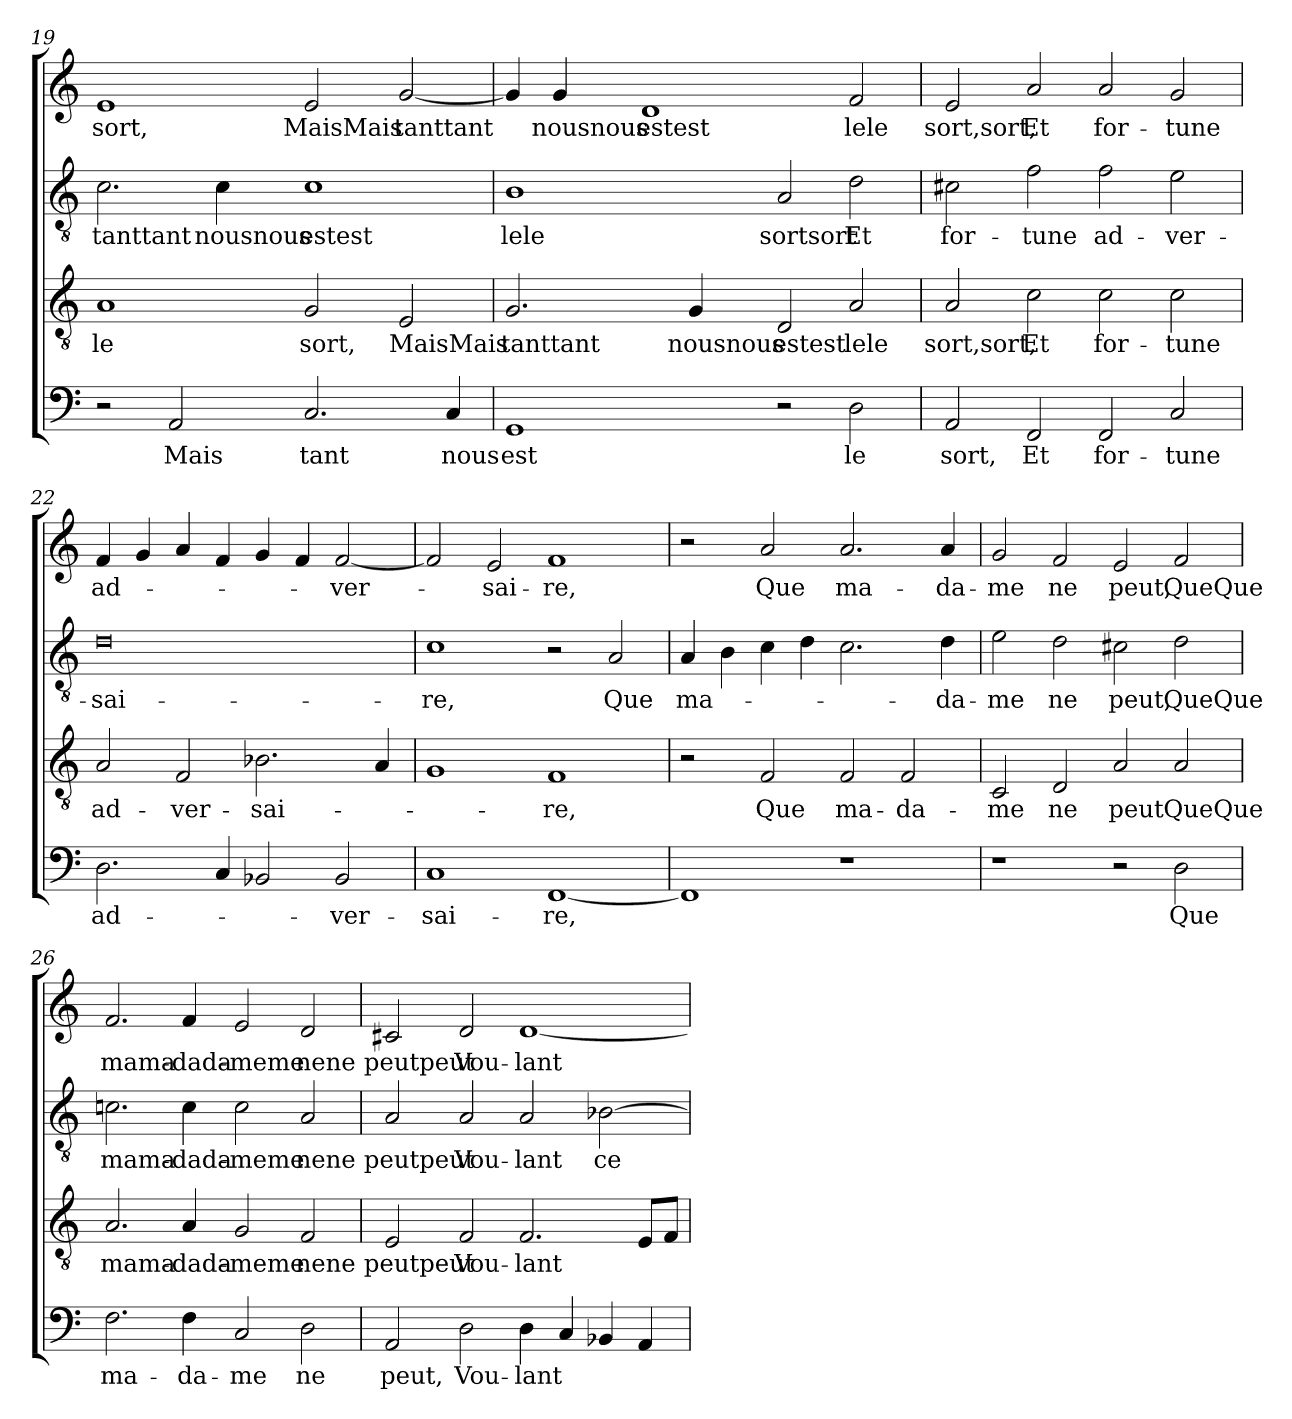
**kern	**text	**kern	**text	**kern	**text	**kern	**text
*part4	*part4	*part3	*part3	*part2	*part2	*part1	*part1
*staff4	*staff4	*staff3	*staff3	*staff2	*staff2	*staff1	*staff1
*clefF4	*	*clefGv2	*	*clefGv2	*	*clefG2	*
*k[]	*	*k[]	*	*k[]	*	*k[]	*
=19	=19	=19	=19	=19	=19	=19	=19
2r	.	1A	le	2.c	tanttant	1e	sort,
2AA	Mais	.	.	.	.	.	.
.	.	.	.	4c	nousnous	.	.
2.C	tant	2G	sort,	1c	estest	2e	MaisMais
.	.	2E	MaisMais	.	.	[2g	tanttant
4C	nous	.	.	.	.	.	.
!!LO:LB:g=z
=20	=20	=20	=20	=20	=20	=20	=20
1GG	est	2.G	tanttant	1B	lele	4g]	.
.	.	.	.	.	.	4g	nousnous
.	.	.	.	.	.	1d	estest
.	.	4G	nousnous	.	.	.	.
2r	.	2D	estest	2A	sortsort	.	.
2D	le	2A	lele	2d	Et	2f	lele
=21	=21	=21	=21	=21	=21	=21	=21
2AA	sort,	2A	sort,sort,	2c#X	for-	2e	sort,sort,
2FF	Et	2c	Et	2f	-tune	2a	Et
2FF	for-	2c	for-	2f	ad-	2a	for-
2C	-tune	2c	-tune	2e	-ver-	2g	-tune
=22	=22	=22	=22	=22	=22	=22	=22
2.D	ad-	2A	ad-	0d	-sai-	4f	ad-
.	.	.	.	.	.	4g	.
.	.	2F	-ver-	.	.	4a	.
4C	.	.	.	.	.	4f	.
2BB-X	.	2.B-X	-sai-	.	.	4g	.
.	.	.	.	.	.	4f	.
2BB-	-ver-	.	.	.	.	[2f	-ver-
.	.	4A	.	.	.	.	.
=23	=23	=23	=23	=23	=23	=23	=23
1C	-sai-	1G	.	1c	-re,	2f]	.
.	.	.	.	.	.	2e	-sai-
[1FF	-re,	1F	-re,	2r	.	1f	-re,
.	.	.	.	2A	Que	.	.
!!LO:PB:g=z
=24	=24	=24	=24	=24	=24	=24	=24
1FF]	.	2r	.	4A	ma-	2r	.
.	.	.	.	4B	.	.	.
.	.	2F	Que	4c	.	2a	Que
.	.	.	.	4d	.	.	.
1r	.	2F	ma-	2.c	.	2.a	ma-
.	.	2F	-da-	.	.	.	.
.	.	.	.	4d	-da-	4a	-da-
=25	=25	=25	=25	=25	=25	=25	=25
1r	.	2C	-me	2e	-me	2g	-me
.	.	2D	ne	2d	ne	2f	ne
2r	.	2A	peut	2c#X	peut,	2e	peut,
2D	Que	2A	QueQue	2d	QueQue	2f	QueQue
=26	=26	=26	=26	=26	=26	=26	=26
2.F	ma-	2.A	mama-	2.cn	mama-	2.f	mama-
4F	-da-	4A	-dada-	4c	-dada-	4f	-dada-
2C	-me	2G	-meme	2c	-meme	2e	-meme
2D	ne	2F	nene	2A	nene	2d	nene
=27	=27	=27	=27	=27	=27	=27	=27
2AA	peut,	2E	peutpeut	2A	peutpeut	2c#X	peutpeut
2D	Vou-	2F	Vou-	2A	Vou-	2d	Vou-
4D	-lant	2.F	-lant	2A	-lant	[1d	-lant
4C	.	.	.	.	.	.	.
4BB-X	.	.	.	[2B-X	ce	.	.
4AA	.	8EL	.	.	.	.	.
.	.	8FJ	.	.	.	.	.
=	=	=	=	=	=	=	=
*-	*-	*-	*-	*-	*-	*-	*-
